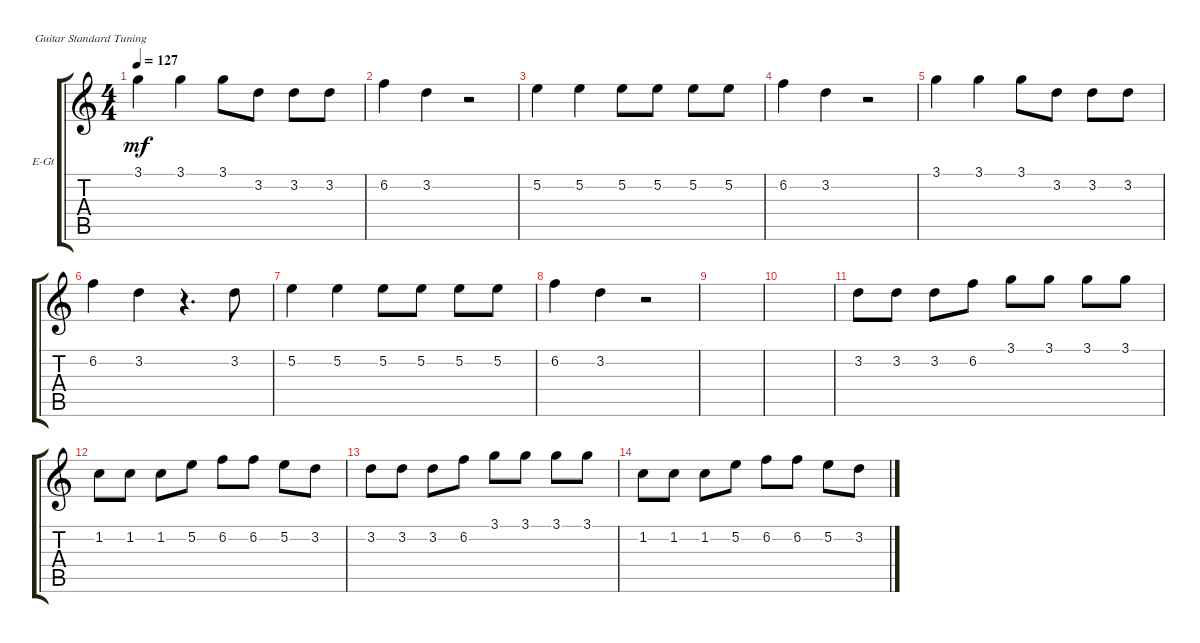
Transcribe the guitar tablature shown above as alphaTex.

\defaultSystemsLayout 4
\bracketExtendMode groupsimilarinstruments
\firstSystemTrackNameOrientation horizontal
\otherSystemsTrackNameOrientation horizontal
\track ("В. Бутусов (Вокал)" "E-Gt") {instrument electricguitarclean}
\staff {score tabs}
\tuning (E4 B3 G3 D3 A2 E2)
\ts (4 4)
\tempo 127
\clef g2
\scale
0.333333
\ks c
3.1.4{dy mf} 3.1.4 3.1.8 3.2.8 3.2.8 3.2.8 |
\scale
0.333333 6.2.4 3.2.4 r.2 |
\scale
0.333333 5.2.4 5.2.4 5.2.8 5.2.8 5.2.8 5.2.8 |
\scale
0.333333 6.2.4 3.2.4 r.2 |
\scale
0.333333 3.1.4 3.1.4 3.1.8 3.2.8 3.2.8 3.2.8 |
\scale
0.333333 6.2.4 3.2.4 r.4{d} 3.2.8 |
\scale
0.333333 5.2.4 5.2.4 5.2.8 5.2.8 5.2.8 5.2.8 |
\scale
0.333333 6.2.4 3.2.4 r.2 |
\scale
0.333333 |
\scale
0.333333 |
\scale
0.333333 3.2.8 3.2.8 3.2.8 6.2.8 3.1.8 3.1.8 3.1.8 3.1.8 |
\scale
0.333333 1.2.8 1.2.8 1.2.8 5.2.8 6.2.8 6.2.8 5.2.8 3.2.8 |
\scale
0.333333 3.2.8 3.2.8 3.2.8 6.2.8 3.1.8 3.1.8 3.1.8 3.1.8 |
\scale
0.333333 1.2.8 1.2.8 1.2.8 5.2.8 6.2.8 6.2.8 5.2.8 3.2.8
